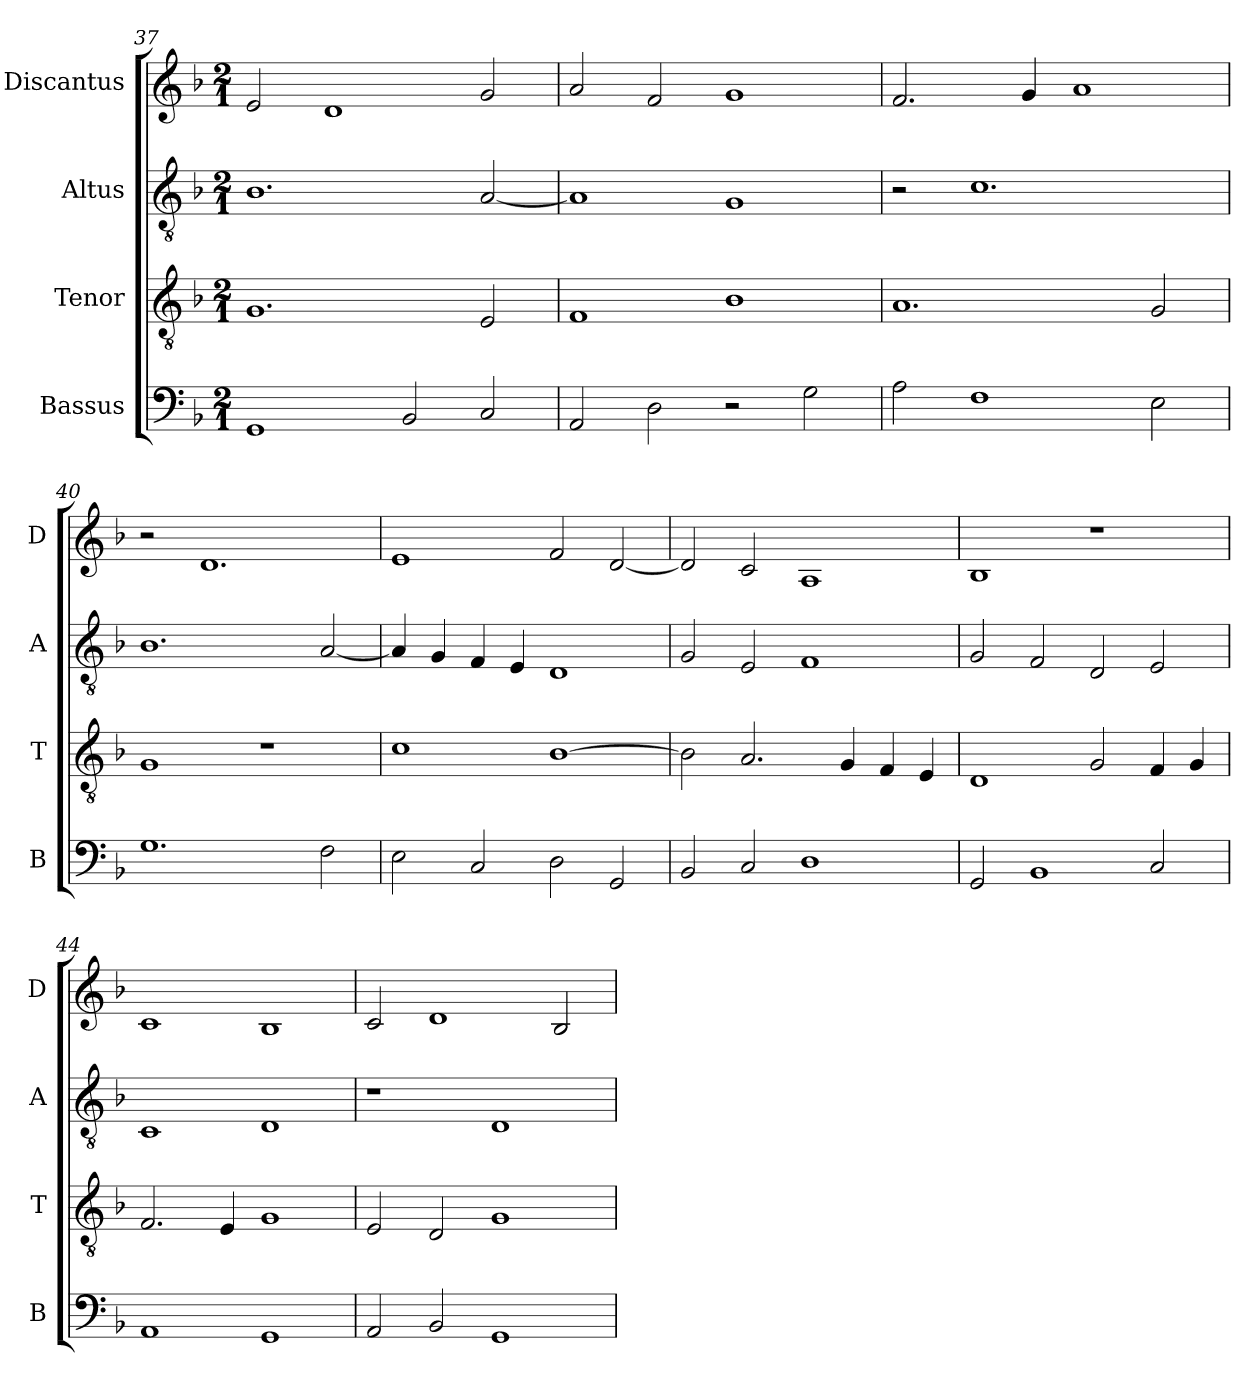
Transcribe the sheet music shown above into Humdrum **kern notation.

**kern	**kern	**kern	**kern
*part4	*part3	*part2	*part1
*staff4	*staff3	*staff2	*staff1
*I"Bassus	*I"Tenor	*I"Altus	*I"Discantus
*I'B	*I'T	*I'A	*I'D
*clefF4	*clefGv2	*clefGv2	*clefG2
*k[b-]	*k[b-]	*k[b-]	*k[b-]
*M2/1	*M2/1	*M2/1	*M2/1
=37	=37	=37	=37
1GG	1.G	1.B-	2e/
.	.	.	1d
2BB-/	.	.	.
2C/	2E/	[2A/	2g/
=38	=38	=38	=38
2AA/	1F	1A]	2a/
2D\	.	.	2f/
2r	1B-	1G	1g
2G\	.	.	.
=39	=39	=39	=39
2A\	1.A	2r	2.f/
1F	.	1.c	.
.	.	.	4g/
.	.	.	1a
2E\	2G/	.	.
=40	=40	=40	=40
1.G	1G	1.B-	2r
.	.	.	1.d
.	1r	.	.
2F\	.	[2A/	.
=41	=41	=41	=41
2E\	1c	4A/]	1e
.	.	4G/	.
2C/	.	4F/	.
.	.	4E/	.
2D\	[1B-	1D	2f/
2GG/	.	.	[2d/
=42	=42	=42	=42
2BB-/	2B-\]	2G/	2d/]
2C/	2.A/	2E/	2c/
1D	.	1F	1A
.	4G/	.	.
.	4F/	.	.
.	4E/	.	.
=43	=43	=43	=43
2GG/	1D	2G/	1B-
1BB-	.	2F/	.
.	2G/	2D/	1r
2C/	4F/	2E/	.
.	4G/	.	.
=44	=44	=44	=44
1AA	2.F/	1C	1c
.	4E/	.	.
1GG	1G	1D	1B-
=45	=45	=45	=45
2AA/	2E/	1r	2c/
2BB-/	2D/	.	1d
1GG	1G	1D	.
.	.	.	2B-/
=	=	=	=
*-	*-	*-	*-
